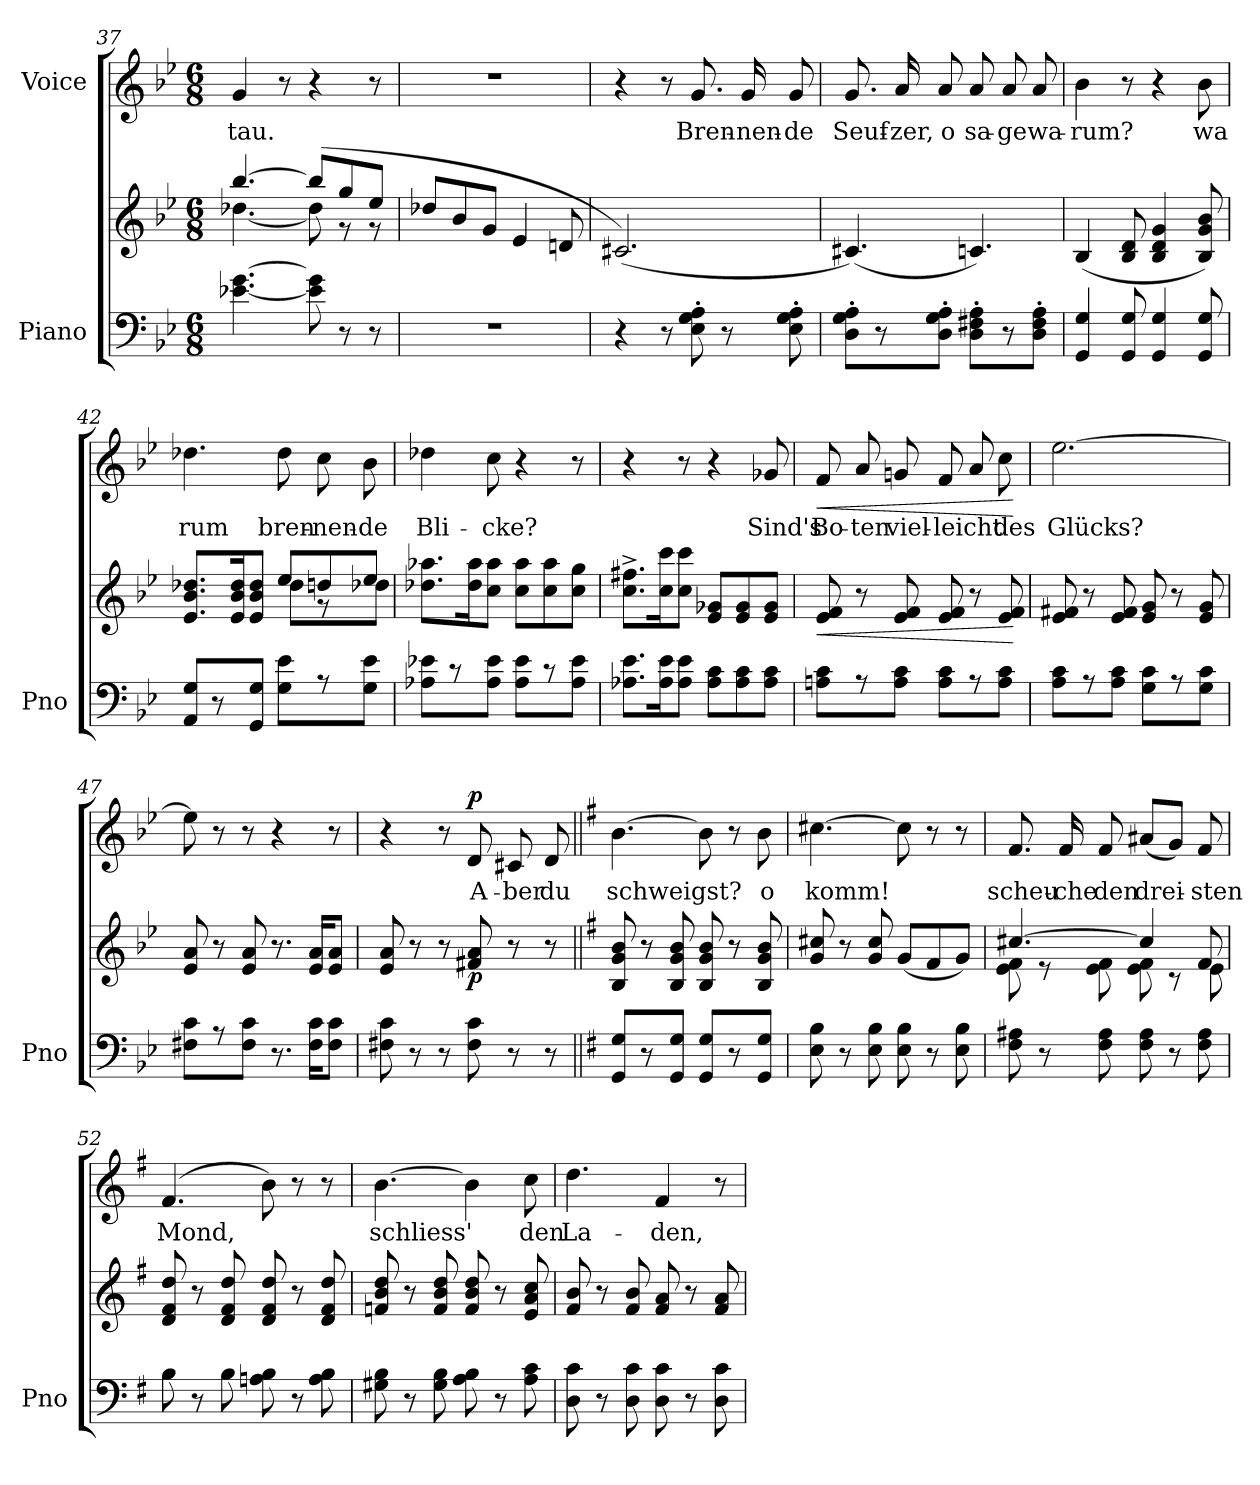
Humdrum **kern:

**kern	**kern	**dynam	**kern	**text	**dynam
*part2	*part2	*part2	*part1	*part1	*part1
*staff3	*staff2	*staff2/3	*staff1	*staff1	*staff1
*I"Piano	*	*	*I"Voice	*	*
*I'Pno	*	*	*	*	*
*clefF4	*clefG2	*	*clefG2	*	*
*k[b-e-]	*k[b-e-]	*	*k[b-e-]	*	*
*M6/8	*M6/8	*	*M6/8	*	*
=37	=37	=37	=37	=37	=37
*	*^	*	*	*	*
!	!	!	!	!	!LO:LY:b	!
[4.e-X\ [4.g\	[4.bb-/	[4.dd-X\	.	4g/	-tau.	.
.	.	.	.	8r	.	.
8e-\] 8g\]	(8bb-/L]	8dd-\]	.	4r	.	.
8r	8gg/	8r	.	.	.	.
8r	8ee-/J	8r	.	8r	.	.
*	*v	*v	*	*	*	*
=38	=38	=38	=38	=38	=38
2.r	8dd-X/L	.	2.r	.	.
.	8b-/	.	.	.	.
.	8g/J	.	.	.	.
.	4e-/	.	.	.	.
.	8dn/	.	.	.	.
=39	=39	=39	=39	=39	=39
4r	(2.c#X/)	.	4r	.	.
8r	.	.	8r	.	.
!	!	!	!	!LO:LY:b	!
8E-\' 8G\' 8A\'	.	.	8.g/	Bren-	.
8r	.	.	.	.	.
!	!	!	!	!LO:LY:b	!
.	.	.	16g/	-nen-	.
!	!	!	!	!LO:LY:b	!
8E-\' 8G\' 8A\'	.	.	8g/	-de	.
!!LO:LB:g=z
=40	=40	=40	=40	=40	=40
!	!	!	!	!LO:LY:b	!
8D\' 8G\' 8A\'L	(4.c#X/)	.	8.g/	Seuf-	.
8r	.	.	.	.	.
!	!	!	!	!LO:LY:b	!
.	.	.	16a/	-zer,	.
!	!	!	!	!LO:LY:b	!
8D\' 8G\' 8A\'J	.	.	8a/	o	.
!	!	!	!	!LO:LY:b	!
8D\' 8F#X\' 8A\'L	4.cn/)	.	8a/	sa-	.
!	!	!	!	!LO:LY:b	!
8r	.	.	8a/	-ge	.
!	!	!	!	!LO:LY:b	!
8D\' 8F#\' 8A\'J	.	.	8a/	wa-	.
=41	=41	=41	=41	=41	=41
!	!	!	!	!LO:LY:b	!
4GG/ 4G/	(>4B-/	.	4b-\	-rum?	.
8GG/ 8G/	8B-/ 8d/	.	8r	.	.
4GG/ 4G/	4B-/ 4d/ 4g/	.	4r	.	.
!	!	!	!	!LO:LY:b	!
8GG/ 8G/	8B-/ 8g/ 8b-/)	.	8b-\	wa	.
=42	=42	=42	=42	=42	=42
*	*^	*	*	*	*
!	!	!	!	!	!LO:LY:b	!
8AA/ 8G/L	8.e-/ 8.b-/ 8.dd-X/L	4.ryy	.	4.dd-X\	-rum	.
8r	.	.	.	.	.	.
.	16e-/ 16b-/ 16dd-/K	.	.	.	.	.
8GG/ 8G/J	8e-/ 8b-/ 8dd-/J	.	.	.	.	.
!	!	!	!	!	!LO:LY:b	!
8G\ 8e-\L	8ee-/L	8dd-\L	.	8dd-\	bren-	.
!	!	!	!	!	!LO:LY:b	!
8r	8ddn/	8r	.	8cc\	-nen-	.
!	!	!	!	!	!LO:LY:b	!
8G\ 8e-\J	8ee-/J	8dd-X\J	.	8b-\	-de	.
=43	=43	=43	=43	=43	=43	=43
!	!	!	!	!	!LO:LY:b	!
*	*v	*v	*	*	*	*
8A-X\ 8e-X\L	8.dd-X\ 8.aa-X\L	.	4dd-X\	Bli-	.
8r	.	.	.	.	.
.	16dd-\ 16aa-\K	.	.	.	.
!	!	!	!	!LO:LY:b	!
8A-\ 8e-\J	8cc\ 8aa-\J	.	8cc\	cke?	.
8A-\ 8e-\L	8cc\ 8aa-\L	.	4r	.	.
8r	8cc\ 8aa-\	.	.	.	.
8A-\ 8e-\J	8cc\ 8gg\J	.	8r	.	.
!!LO:PB:g=z
=44	=44	=44	=44	=44	=44
8.A-X\ 8.e-\L	8.cc\^ 8.ff#X\^L	.	4r	.	.
16A-\ 16e-\K	16cc\ 16ccc\K	.	.	.	.
8A-\ 8e-\J	8cc\ 8ccc\J	.	8r	.	.
8A-\ 8c\L	8e-/ 8g-X/L	.	4r	.	.
8A-\ 8c\	8e-/ 8g-/	.	.	.	.
!	!	!	!	!LO:LY:b	!
8A-\ 8c\J	8e-/ 8g-/J	.	8g-X/	Sind's	.
=45	=45	=45	=45	=45	=45
!	!	!LO:HP:b	!	!LO:LY:b	!LO:HP:b
8An\ 8c\L	8e-/ 8f/	<	8f/	Bo-	<
!	!	!	!	!LO:LY:b	!
8r	8r	.	8a/	-ten	.
!	!	!	!	!LO:LY:b	!
8A\ 8c\J	8e-/ 8f/	.	8gn/	viel-	.
!	!	!	!	!LO:LY:b	!
8A\ 8c\L	8e-/ 8f/	.	8f/	-leicht	.
8r	8r	.	8a/	.	.
!	!	!	!	!LO:LY:b	!
8A\ 8c\J	8e-/ 8f/	.	8cc\	des	.
.	.	[	.	.	[
=46	=46	=46	=46	=46	=46
!	!	!	!	!LO:LY:b	!
8A\ 8c\L	8e-/ 8f#X/	.	[2.ee-\	Glücks?	.
8r	8r	.	.	.	.
8A\ 8c\J	8e-/ 8f#/	.	.	.	.
8G\ 8c\L	8e-/ 8g/	.	.	.	.
8r	8r	.	.	.	.
8G\ 8c\J	8e-/ 8g/	.	.	.	.
=47	=47	=47	=47	=47	=47
8F#X\ 8c\L	8e-/ 8a/	.	8ee-\]	.	.
8r	8r	.	8r	.	.
8F#\ 8c\J	8e-/ 8a/	.	8r	.	.
8.r	8.r	.	4r	.	.
16F#\ 16c\KL	16e-/ 16a/KL	.	.	.	.
8F#\ 8c\J	8e-/ 8a/J	.	8r	.	.
=48	=48	=48	=48	=48	=48
8F#X\ 8c\	8e-/ 8a/	.	4r	.	.
8r	8r	.	.	.	.
8r	8r	.	8r	.	.
!	!	!LO:DY:b	!	!LO:LY:b	!LO:DY:a
8F#\ 8c\	8f#X/ 8a/	p	8d/	A-	p
!	!	!	!	!LO:LY:b	!
8r	8r	.	8c#X/	-ber	.
!	!	!	!	!LO:LY:b	!
8r	8r	.	8d/	-du	.
!!LO:LB:g=z
=49||	=49||	=49||	=49||	=49||	=49||
*k[f#]	*k[f#]	*	*k[f#]	*	*
!	!	!	!	!LO:LY:b	!
8GG/ 8G/L	8B/ 8g/ 8b/	.	[4.b\	schweigst?	.
8r	8r	.	.	.	.
8GG/ 8G/J	8B/ 8g/ 8b/	.	.	.	.
8GG/ 8G/L	8B/ 8g/ 8b/	.	8b\]	.	.
8r	8r	.	8r	.	.
!	!	!	!	!LO:LY:b	!
8GG/ 8G/J	8B/ 8g/ 8b/	.	8b\	o	.
=50	=50	=50	=50	=50	=50
!	!	!	!	!LO:LY:b	!
8E\ 8B\	8g/ 8cc#X/	.	[4.cc#X\	komm!	.
8r	8r	.	.	.	.
8E\ 8B\	8g/ 8cc#/	.	.	.	.
8E\ 8B\	(8g/L	.	8cc#\]	.	.
8r	8f#/	.	8r	.	.
8E\ 8B\	8g/J)	.	8r	.	.
=51	=51	=51	=51	=51	=51
*	*^	*	*	*	*
!	!	!	!	!	!LO:LY:b	!
8F#\ 8A#X\	[4.cc#X/	8e\ 8f#\	.	8.f#/	scheu-	.
8r	.	8r	.	.	.	.
!	!	!	!	!	!LO:LY:b	!
.	.	.	.	16f#/	-che	.
!	!	!	!	!	!LO:LY:b	!
8F#\ 8A#\	.	8e\ 8f#\	.	8f#/	den	.
!	!	!	!	!	!LO:LY:b	!
8F#\ 8A#\	4cc#/]	8e\ 8f#\	.	(8a#X/L	drei-	.
8r	.	8r	.	8g/J)	.	.
!	!	!	!	!	!LO:LY:b	!
8F#\ 8A#\	8f#/	8e\	.	8f#/	sten	.
=52	=52	=52	=52	=52	=52	=52
!	!	!	!	!	!LO:LY:b	!
*	*v	*v	*	*	*	*
8B\	8d/ 8f#/ 8dd/	.	(4.f#/	Mond,	.
8r	8r	.	.	.	.
8B\	8d/ 8f#/ 8dd/	.	.	.	.
8An\ 8B\	8d/ 8f#/ 8dd/	.	8b\)	.	.
8r	8r	.	8r	.	.
8A\ 8B\	8d/ 8f#/ 8dd/	.	8r	.	.
=53	=53	=53	=53	=53	=53
!	!	!	!	!LO:LY:b	!
8G#X\ 8B\	8fn/ 8b/ 8dd/	.	[4.b\	schliess'	.
8r	8r	.	.	.	.
8G#\ 8B\	8f/ 8b/ 8dd/	.	.	.	.
8A\ 8B\	8f/ 8b/ 8dd/	.	4b\]	.	.
8r	8r	.	.	.	.
!	!	!	!	!LO:LY:b	!
8A\ 8c\	8e/ 8a/ 8cc/	.	8cc\	den	.
!!LO:LB:g=z
=54	=54	=54	=54	=54	=54
!	!	!	!	!LO:LY:b	!
8D\ 8c\	8f#/ 8b/	.	4.dd\	La-	.
8r	8r	.	.	.	.
8D\ 8c\	8f#/ 8b/	.	.	.	.
!	!	!	!	!LO:LY:b	!
8D\ 8c\	8f#/ 8a/	.	4f#/	-den,	.
8r	8r	.	.	.	.
8D\ 8c\	8f#/ 8a/	.	8r	.	.
=	=	=	=	=	=
*-	*-	*-	*-	*-	*-
